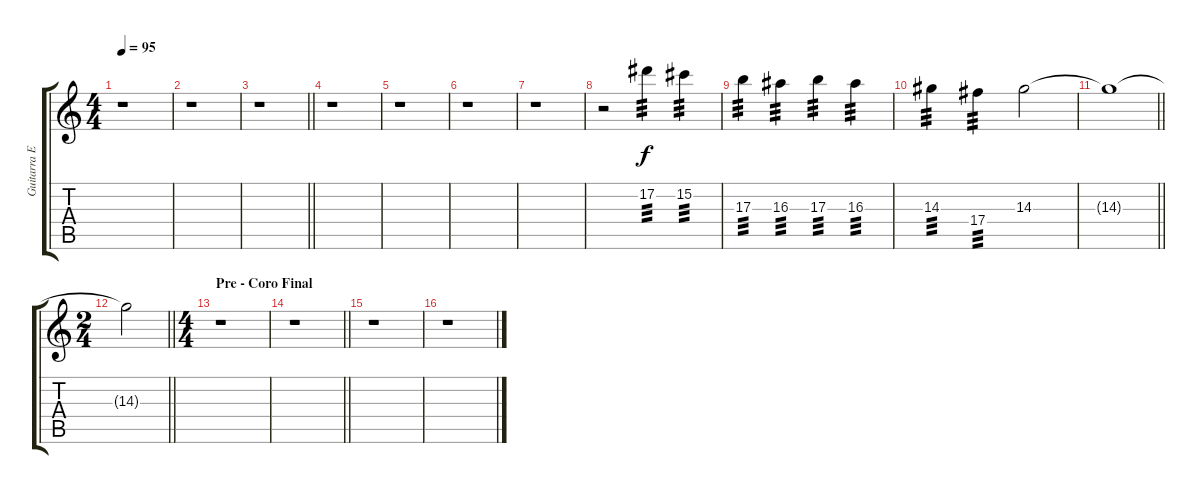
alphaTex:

\track ("Guitarra Extra" "Guitarra E") {instrument distortionguitar}
\staff {score tabs}
\tuning (Eb4 Bb3 Gb3 Db3 Ab2 Eb2) {hide}
\ts (4 4)
\tempo 95
\clef g2
\ks c
r.1{dy f} |
r.1 |
\barLineRight lightlight
r.1 |
r.1 |
r.1 |
r.1 |
r.1 |
r.2 17.2.4{tp 3} 15.2.4{tp 3} |
17.3.4{tp 3} 16.3.4{tp 3} 17.3.4{tp 3} 16.3.4{tp 3} |
14.3.4{tp 3} 17.4.4{tp 3} 14.3.2{volume 0} |
\barLineRight lightlight
14.3{t}.1 |
\ts (2 4)
\barLineRight lightlight
14.3{t}.2 |
\ts (4 4)
\section ("" "Pre - Coro Final")
r.1 |
\barLineRight lightlight
r.1 |
r.1 |
r.1
